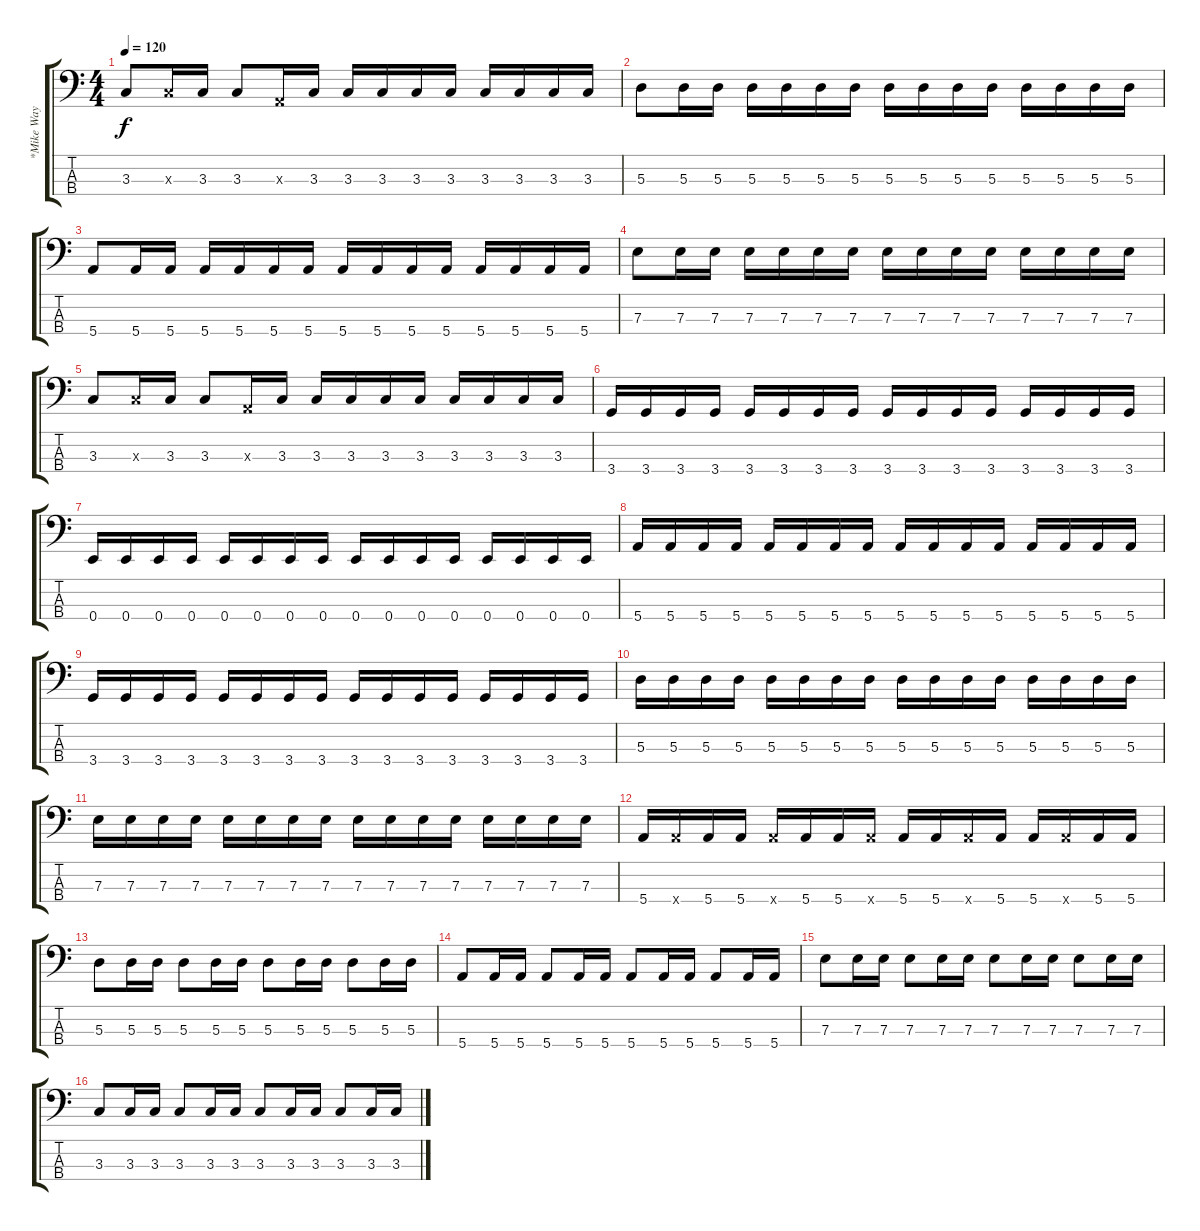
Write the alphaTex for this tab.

\track ("*Mike Way" "*Mike Way") {instrument electricbasspick}
\staff {score tabs}
\tuning (G2 D2 A1 E1) {hide}
\ts (4 4)
\tempo 120
\clef f4
\ks c
3.3.8{dy f} 3.3{x}.16 3.3.16 3.3.8 0.3{x}.16 3.3.16 3.3.16 3.3.16 3.3.16 3.3.16 3.3.16 3.3.16 3.3.16 3.3.16 |
5.3.8 5.3.16 5.3.16 5.3.16 5.3.16 5.3.16 5.3.16 5.3.16 5.3.16 5.3.16 5.3.16 5.3.16 5.3.16 5.3.16 5.3.16 |
5.4.8 5.4.16 5.4.16 5.4.16 5.4.16 5.4.16 5.4.16 5.4.16 5.4.16 5.4.16 5.4.16 5.4.16 5.4.16 5.4.16 5.4.16 |
7.3.8 7.3.16 7.3.16 7.3.16 7.3.16 7.3.16 7.3.16 7.3.16 7.3.16 7.3.16 7.3.16 7.3.16 7.3.16 7.3.16 7.3.16 |
3.3.8 3.3{x}.16 3.3.16 3.3.8 0.3{x}.16 3.3.16 3.3.16 3.3.16 3.3.16 3.3.16 3.3.16 3.3.16 3.3.16 3.3.16 |
3.4.16 3.4.16 3.4.16 3.4.16 3.4.16 3.4.16 3.4.16 3.4.16 3.4.16 3.4.16 3.4.16 3.4.16 3.4.16 3.4.16 3.4.16 3.4.16 |
0.4.16 0.4.16 0.4.16 0.4.16 0.4.16 0.4.16 0.4.16 0.4.16 0.4.16 0.4.16 0.4.16 0.4.16 0.4.16 0.4.16 0.4.16 0.4.16 |
5.4.16 5.4.16 5.4.16 5.4.16 5.4.16 5.4.16 5.4.16 5.4.16 5.4.16 5.4.16 5.4.16 5.4.16 5.4.16 5.4.16 5.4.16 5.4.16 |
3.4.16 3.4.16 3.4.16 3.4.16 3.4.16 3.4.16 3.4.16 3.4.16 3.4.16 3.4.16 3.4.16 3.4.16 3.4.16 3.4.16 3.4.16 3.4.16 |
5.3.16 5.3.16 5.3.16 5.3.16 5.3.16 5.3.16 5.3.16 5.3.16 5.3.16 5.3.16 5.3.16 5.3.16 5.3.16 5.3.16 5.3.16 5.3.16 |
7.3.16 7.3.16 7.3.16 7.3.16 7.3.16 7.3.16 7.3.16 7.3.16 7.3.16 7.3.16 7.3.16 7.3.16 7.3.16 7.3.16 7.3.16 7.3.16 |
5.4.16 5.4{x}.16 5.4.16 5.4.16 5.4{x}.16 5.4.16 5.4.16 5.4{x}.16 5.4.16 5.4.16 5.4{x}.16 5.4.16 5.4.16 5.4{x}.16 5.4.16 5.4.16 |
5.3.8 5.3.16 5.3.16 5.3.8 5.3.16 5.3.16 5.3.8 5.3.16 5.3.16 5.3.8 5.3.16 5.3.16 |
5.4.8 5.4.16 5.4.16 5.4.8 5.4.16 5.4.16 5.4.8 5.4.16 5.4.16 5.4.8 5.4.16 5.4.16 |
7.3.8 7.3.16 7.3.16 7.3.8 7.3.16 7.3.16 7.3.8 7.3.16 7.3.16 7.3.8 7.3.16 7.3.16 |
3.3.8 3.3.16 3.3.16 3.3.8 3.3.16 3.3.16 3.3.8 3.3.16 3.3.16 3.3.8 3.3.16 3.3.16
